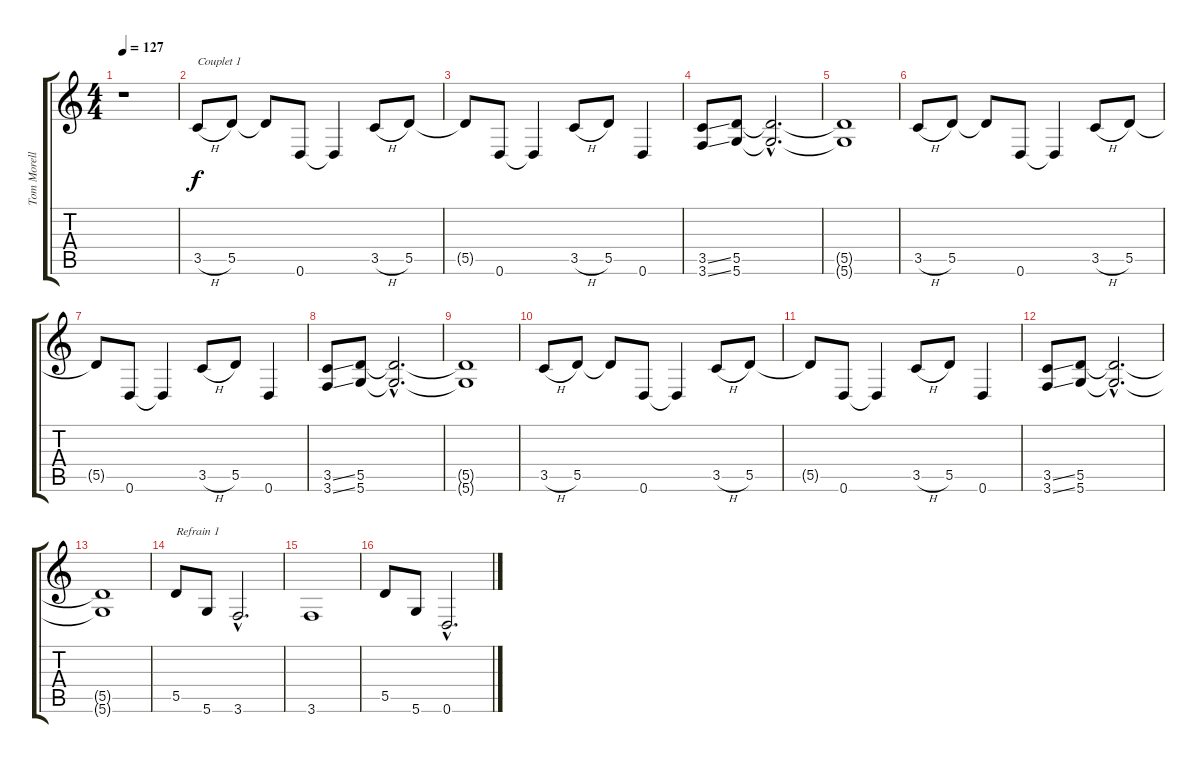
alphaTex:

\track ("Tom Morello" "Tom Morell") {instrument electricguitarclean}
\staff {score tabs}
\tuning (E4 B3 G3 D3 A2 D2) {hide}
\ts (4 4)
\tempo 127
\clef g2
\ks c
r.1{dy f} |
3.5{h}.8{txt "Couplet 1"} 5.5.8 5.5{t}.8 0.6.8 0.6{t}.4 3.5{h}.8 5.5.8 |
5.5{t}.8 0.6.8 0.6{t}.4 3.5{h}.8 5.5.8 0.6.4 |
(3.5{ss} 3.6{ss}).8 (5.5 5.6).8 (5.5{hac t} 5.6{hac t}).2{d} |
(5.5{t} 5.6{t}).1 |
3.5{h}.8 5.5.8 5.5{t}.8 0.6.8 0.6{t}.4 3.5{h}.8 5.5.8 |
5.5{t}.8 0.6.8 0.6{t}.4 3.5{h}.8 5.5.8 0.6.4 |
(3.5{ss} 3.6{ss}).8 (5.5 5.6).8 (5.5{hac t} 5.6{hac t}).2{d} |
(5.5{t} 5.6{t}).1 |
3.5{h}.8 5.5.8 5.5{t}.8 0.6.8 0.6{t}.4 3.5{h}.8 5.5.8 |
5.5{t}.8 0.6.8 0.6{t}.4 3.5{h}.8 5.5.8 0.6.4 |
(3.5{ss} 3.6{ss}).8 (5.5 5.6).8 (5.5{hac t} 5.6{hac t}).2{d} |
(5.5{t} 5.6{t}).1 |
5.5.8{txt "Refrain 1"} 5.6.8 3.6{hac}.2{d} |
3.6.1 |
5.5.8 5.6.8 0.6{hac}.2{d}
